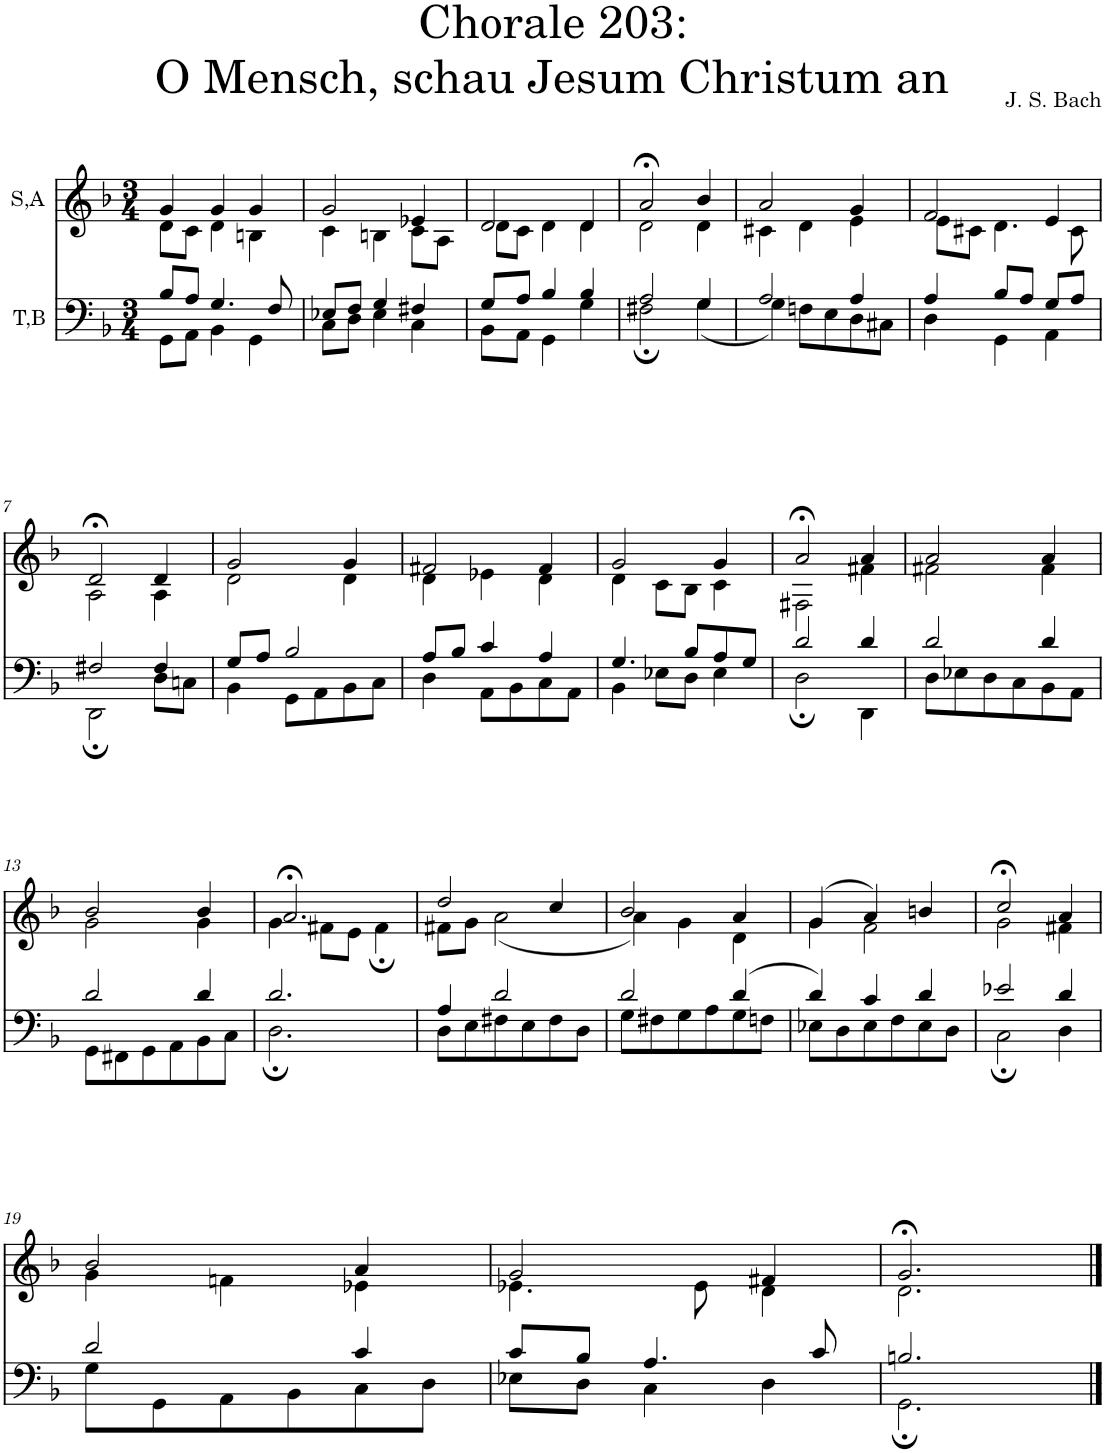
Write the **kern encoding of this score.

**kern	**kern
*part2	*part1
*staff2	*staff1
*I"T,B	*I"S,A
*clefF4	*clefG2
*k[b-]	*k[b-]
*M3/4	*M3/4
=1	=1
*^	*^
8B-/L	8GG\L	4g/	8d\L
8A/J	8AA\J	.	8c\J
4.G/	4BB-\	4g/	4d\
.	4GG\	4g/	4Bn\
8F/	.	.	.
=2	=2	=2	=2
8E-X/L	8C\L	2g/	4c\
8F/J	8D\J	.	.
4G/	4E-\	.	4Bn\
4F#X/	4C\	4e-X/	8c\L
.	.	.	8A\J
=3	=3	=3	=3
8G/L	8BB-\L	2d/	8d\L
8A/J	8AA\J	.	8c\J
4B-/	4GG\	.	4d\
4B-/	4G\	4d/	4d\
=4	=4	=4	=4
2A/	2F#X;\	2a;</	2d\
4G/	(<4G\	4b-/	4d\
=5	=5	=5	=5
2A/	4G\)	2a/	4c#X\
.	8Fn\L	.	4d\
.	8E\	.	.
4A/	8D\	4g/	4e\
.	8C#X\J	.	.
=6	=6	=6	=6
4A/	4D\	2f/	8e\L
.	.	.	8c#X\J
8B-/L	4GG\	.	4.d\
8A/J	.	.	.
8G/L	4AA\	4e/	.
8A/J	.	.	8c#\
!!LO:LB:g=z	!!
=7	=7	=7	=7
2F#X/	2DD;\	2d;</	2A\
4F#/	8D\L	4d/	4A\
.	8Cn\J	.	.
=8	=8	=8	=8
8G/L	4BB-\	2g/	2d\
8A/J	.	.	.
2B-/	8GG\L	.	.
.	8AA\	.	.
.	8BB-\	4g/	4d\
.	8C\J	.	.
=9	=9	=9	=9
8A/L	4D\	2f#X/	4d\
8B-/J	.	.	.
4c/	8AA\L	.	4e-X\
.	8BB-\	.	.
4A/	8C\	4f#/	4d\
.	8AA\J	.	.
=10	=10	=10	=10
4.G/	4BB-\	2g/	4d\
.	8E-X\L	.	8c\L
8B-/L	8D\J	.	8B-\J
8A/	4E-\	4g/	4c\
8G/J	.	.	.
=11	=11	=11	=11
2d/	2D;\	2a;</	2F#X\
4d/	4DD\	4a/	4f#X\
=12	=12	=12	=12
2d/	8D\L	2a/	2f#X\
.	8E-X\	.	.
.	8D\	.	.
.	8C\	.	.
4d/	8BB-\	4a/	4f#\
.	8AA\J	.	.
!!LO:LB:g=z	!!
=13	=13	=13	=13
2d/	8GG\L	2b-/	2g\
.	8FF#X\	.	.
.	8GG\	.	.
.	8AA\	.	.
4d/	8BB-\	4b-/	4g\
.	8C\J	.	.
=14	=14	=14	=14
2.d/	2.D;\	2.a;</	4g\
.	.	.	8f#X\L
.	.	.	8e\J
.	.	.	4f#;\
=15	=15	=15	=15
4A/	8D\L	2dd/	8f#X\L
.	8E\	.	8g\J
2d/	8F#X\	.	(<2a\
.	8E\	.	.
.	8F#\	4cc/	.
.	8D\J	.	.
=16	=16	=16	=16
2d/	8G\L	2b-/	4a\)
.	8F#X\	.	.
.	8G\	.	4g\
.	8A\	.	.
(>4d/	8G\	4a/	4d\
.	8Fn\J	.	.
=17	=17	=17	=17
4d/)	8E-X\L	(>4g/	4g\
.	8D\	.	.
4c/	8E-\	4a/)	2f\
.	8F\	.	.
4d/	8E-\	4bn/	.
.	8D\J	.	.
=18	=18	=18	=18
2e-X/	2C;\	2cc;</	2g\
4d/	4D\	4a/	4f#X\
!!LO:LB:g=z	!!
=19	=19	=19	=19
2d/	8G\L	2b-/	4g\
.	8GG\	.	.
.	8AA\	.	4fn\
.	8BB-\	.	.
4c/	8C\	4a/	4e-X\
.	8D\J	.	.
=20	=20	=20	=20
8c/L	8E-X\L	2g/	4.e-X\
8B-/J	8D\J	.	.
4.A/	4C\	.	.
.	.	.	8e-\
.	4D\	4f#X/	4d\
8c/	.	.	.
=21	=21	=21	=21
2.Bn/	2.GG;\	2.g;</	2.d\
*v	*v	*	*
*	*v	*v
==	==
*-	*-
